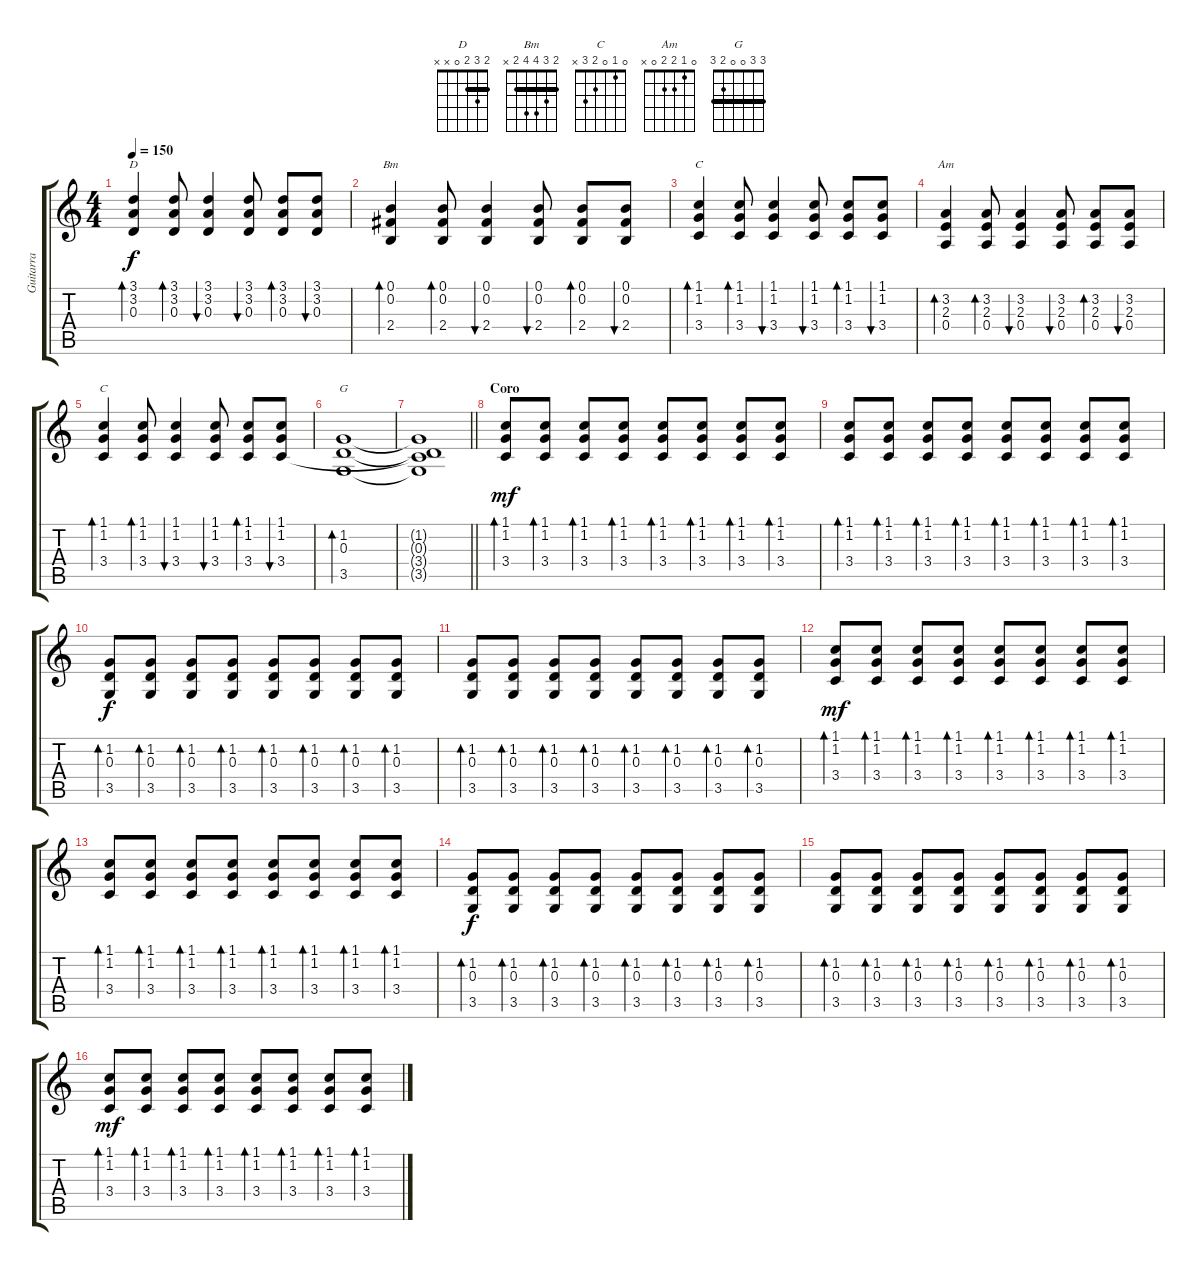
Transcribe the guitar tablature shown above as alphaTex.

\track ("Guitarra" "Guitarra") {instrument overdrivenguitar}
\staff {score tabs}
\tuning (B3 Gb3 D3 A2 E2 B1) {hide}
\chord ("D" 2 3 2 0 x x) {barre 2}
\chord ("Bm" 2 3 4 4 2 x) {barre 2}
\chord ("C" 0 1 0 2 3 0)
\chord ("Am" 0 1 2 2 0 x)
\chord ("C" 0 1 0 2 3 x)
\chord ("G" 3 3 0 0 2 3) {barre 3}
\ts (4 4)
\tempo 150
\clef g2
\ks c
(3.1 3.2 0.3).4{bd 60 ch "D" dy f} (3.1 3.2 0.3).8{bd 60} (3.1 3.2 0.3).4{bu 60} (3.1 3.2 0.3).8{bu 60} (3.1 3.2 0.3).8{bd 60} (3.1 3.2 0.3).8{bu 60} |
(0.1 0.2 2.4).4{bd 60 ch "Bm"} (0.1 0.2 2.4).8{bd 60} (0.1 0.2 2.4).4{bu 60} (0.1 0.2 2.4).8{bu 60} (0.1 0.2 2.4).8{bd 60} (0.1 0.2 2.4).8{bu 60} |
(1.1 1.2 3.4).4{bd 60 ch "C"} (1.1 1.2 3.4).8{bd 60} (1.1 1.2 3.4).4{bu 60} (1.1 1.2 3.4).8{bu 60} (1.1 1.2 3.4).8{bd 60} (1.1 1.2 3.4).8{bu 60} |
(3.2 2.3 0.4).4{bd 60 ch "Am"} (3.2 2.3 0.4).8{bd 60} (3.2 2.3 0.4).4{bu 60} (3.2 2.3 0.4).8{bu 60} (3.2 2.3 0.4).8{bd 60} (3.2 2.3 0.4).8{bu 60} |
(1.1 1.2 3.4).4{bd 60 ch "C"} (1.1 1.2 3.4).8{bd 60} (1.1 1.2 3.4).4{bu 60} (1.1 1.2 3.4).8{bu 60} (1.1 1.2 3.4).8{bd 60} (1.1 1.2 3.4).8{bu 60} |
(1.2 0.3 3.5).1{bd 60 ch "G"} |
\barLineRight lightlight
(1.2{t} 0.3{t} 3.4{t} 3.5{t}).1{volume 10} |
\section ("" "Coro")
(1.1 1.2 3.4).8{bd 60 dy mf volume 12} (1.1 1.2 3.4).8{bd 60} (1.1 1.2 3.4).8{bd 60} (1.1 1.2 3.4).8{bd 60} (1.1 1.2 3.4).8{bd 60} (1.1 1.2 3.4).8{bd 60} (1.1 1.2 3.4).8{bd 60} (1.1 1.2 3.4).8{bd 60} |
(1.1 1.2 3.4).8{bd 60 volume 12} (1.1 1.2 3.4).8{bd 60} (1.1 1.2 3.4).8{bd 60} (1.1 1.2 3.4).8{bd 60} (1.1 1.2 3.4).8{bd 60} (1.1 1.2 3.4).8{bd 60} (1.1 1.2 3.4).8{bd 60} (1.1 1.2 3.4).8{bd 60} |
(1.2 0.3 3.5).8{bd 60 dy f volume 12} (1.2 0.3 3.5).8{bd 60} (1.2 0.3 3.5).8{bd 60} (1.2 0.3 3.5).8{bd 60} (1.2 0.3 3.5).8{bd 60} (1.2 0.3 3.5).8{bd 60} (1.2 0.3 3.5).8{bd 60} (1.2 0.3 3.5).8{bd 60} |
(1.2 0.3 3.5).8{bd 60 volume 12} (1.2 0.3 3.5).8{bd 60} (1.2 0.3 3.5).8{bd 60} (1.2 0.3 3.5).8{bd 60} (1.2 0.3 3.5).8{bd 60} (1.2 0.3 3.5).8{bd 60} (1.2 0.3 3.5).8{bd 60} (1.2 0.3 3.5).8{bd 60} |
(1.1 1.2 3.4).8{bd 60 dy mf volume 12} (1.1 1.2 3.4).8{bd 60} (1.1 1.2 3.4).8{bd 60} (1.1 1.2 3.4).8{bd 60} (1.1 1.2 3.4).8{bd 60} (1.1 1.2 3.4).8{bd 60} (1.1 1.2 3.4).8{bd 60} (1.1 1.2 3.4).8{bd 60} |
(1.1 1.2 3.4).8{bd 60 volume 12} (1.1 1.2 3.4).8{bd 60} (1.1 1.2 3.4).8{bd 60} (1.1 1.2 3.4).8{bd 60} (1.1 1.2 3.4).8{bd 60} (1.1 1.2 3.4).8{bd 60} (1.1 1.2 3.4).8{bd 60} (1.1 1.2 3.4).8{bd 60} |
(1.2 0.3 3.5).8{bd 60 dy f volume 12} (1.2 0.3 3.5).8{bd 60} (1.2 0.3 3.5).8{bd 60} (1.2 0.3 3.5).8{bd 60} (1.2 0.3 3.5).8{bd 60} (1.2 0.3 3.5).8{bd 60} (1.2 0.3 3.5).8{bd 60} (1.2 0.3 3.5).8{bd 60} |
(1.2 0.3 3.5).8{bd 60 volume 12} (1.2 0.3 3.5).8{bd 60} (1.2 0.3 3.5).8{bd 60} (1.2 0.3 3.5).8{bd 60} (1.2 0.3 3.5).8{bd 60} (1.2 0.3 3.5).8{bd 60} (1.2 0.3 3.5).8{bd 60} (1.2 0.3 3.5).8{bd 60} |
(1.1 1.2 3.4).8{bd 60 dy mf volume 12} (1.1 1.2 3.4).8{bd 60} (1.1 1.2 3.4).8{bd 60} (1.1 1.2 3.4).8{bd 60} (1.1 1.2 3.4).8{bd 60} (1.1 1.2 3.4).8{bd 60} (1.1 1.2 3.4).8{bd 60} (1.1 1.2 3.4).8{bd 60}
